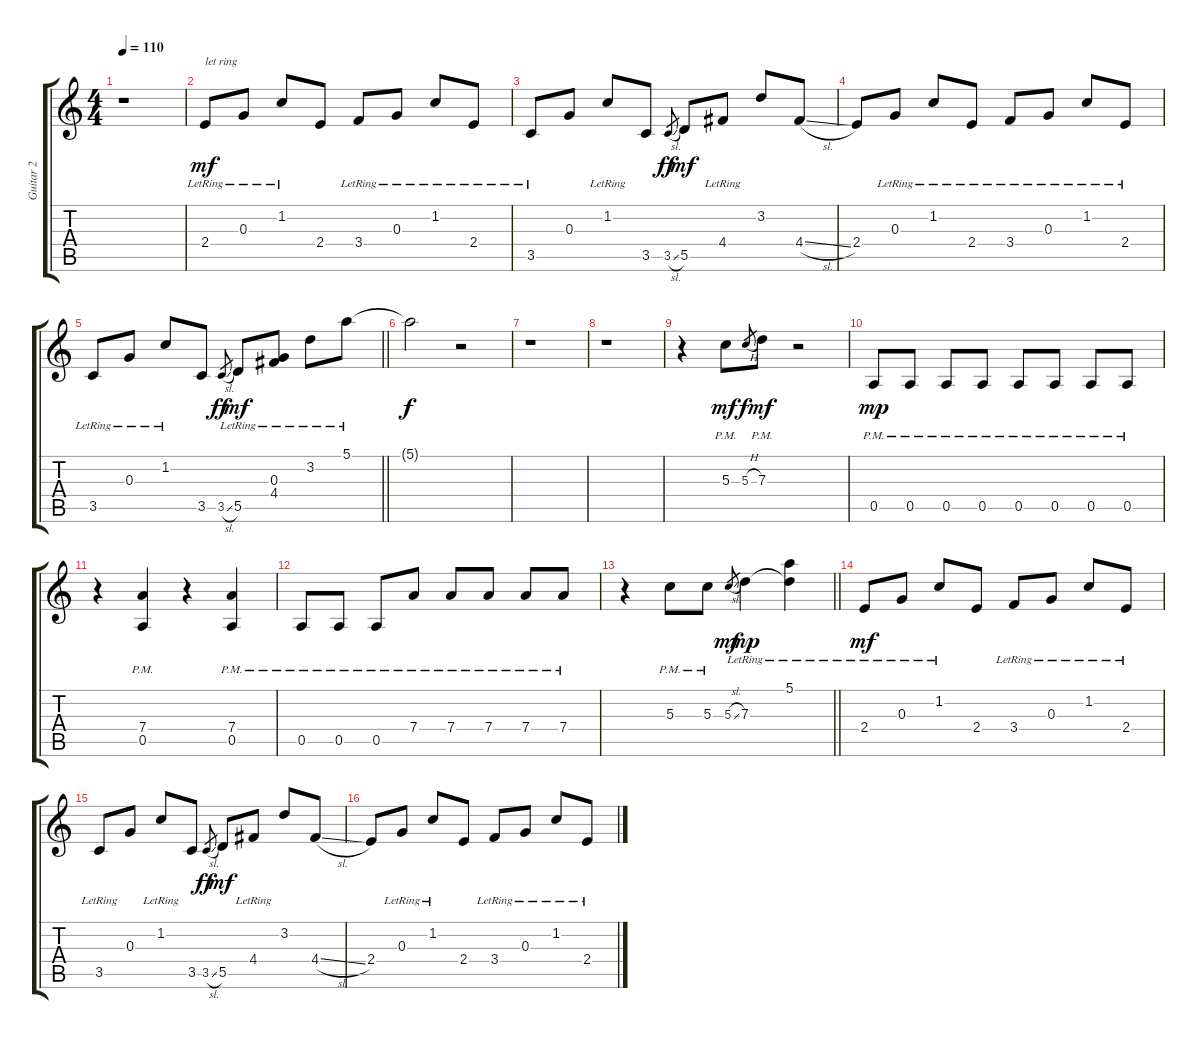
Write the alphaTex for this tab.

\track ("Guitar 2" "Guitar 2") {instrument distortionguitar}
\staff {score tabs}
\tuning (E4 B3 G3 D3 A2 E2) {hide}
\ts (4 4)
\tempo 110
\clef g2
\ks c
r.1{dy f} |
2.4{lr}.8{txt "let ring" dy mf} 0.3{lr}.8 1.2{lr}.8 2.4.8 3.4{lr}.8 0.3{lr}.8 1.2{lr}.8 2.4{lr}.8 |
3.5{lr}.8 0.3.8 1.2{lr}.8 3.5.8 3.5{sl}.8{gr dy ff} 5.5.8{dy mf} 4.4{lr}.8 3.2.8 4.4{sl}.8 |
2.4.8 0.3{lr}.8 1.2{lr}.8 2.4{lr}.8 3.4{lr}.8 0.3{lr}.8 1.2{lr}.8 2.4{lr}.8 |
\barLineRight lightlight
3.5{lr}.8 0.3{lr}.8 1.2{lr}.8 3.5.8 3.5{sl}.8{gr dy ff} 5.5{lr}.8{dy mf} (0.3{lr} 4.4{lr}).8 3.2{lr}.8 5.1{lr}.8 |
5.1{t}.2{dy f volume 5} r.2 |
r.1{volume 12} |
r.1 |
r.4 5.3{pm}.8{dy mf} 5.3{h}.8{gr dy f} 7.3{pm}.8{dy mf} r.2 |
0.5{pm}.8{dy mp} 0.5{pm}.8 0.5{pm}.8 0.5{pm}.8 0.5{pm}.8 0.5{pm}.8 0.5{pm}.8 0.5{pm}.8 |
r.4 (7.4{pm} 0.5{pm}).4 r.4 (7.4{pm} 0.5{pm}).4 |
0.5{pm}.8 0.5{pm}.8 0.5{pm}.8 7.4{pm}.8 7.4{pm}.8 7.4{pm}.8 7.4{pm}.8 7.4{pm}.8 |
\barLineRight lightlight
r.4 5.3{pm}.8 5.3{pm}.8 5.3{sl}.8{gr dy mf} 7.3{lr}.4{dy mp} (5.1{lr} 7.3{t}).4 |
2.4{lr}.8{dy mf} 0.3{lr}.8 1.2{lr}.8 2.4.8 3.4{lr}.8 0.3{lr}.8 1.2{lr}.8 2.4{lr}.8 |
3.5{lr}.8 0.3.8 1.2{lr}.8 3.5.8 3.5{sl}.8{gr dy ff} 5.5.8{dy mf} 4.4{lr}.8 3.2.8 4.4{sl}.8 |
2.4.8 0.3{lr}.8 1.2{lr}.8 2.4.8 3.4{lr}.8 0.3{lr}.8 1.2{lr}.8 2.4{lr}.8
